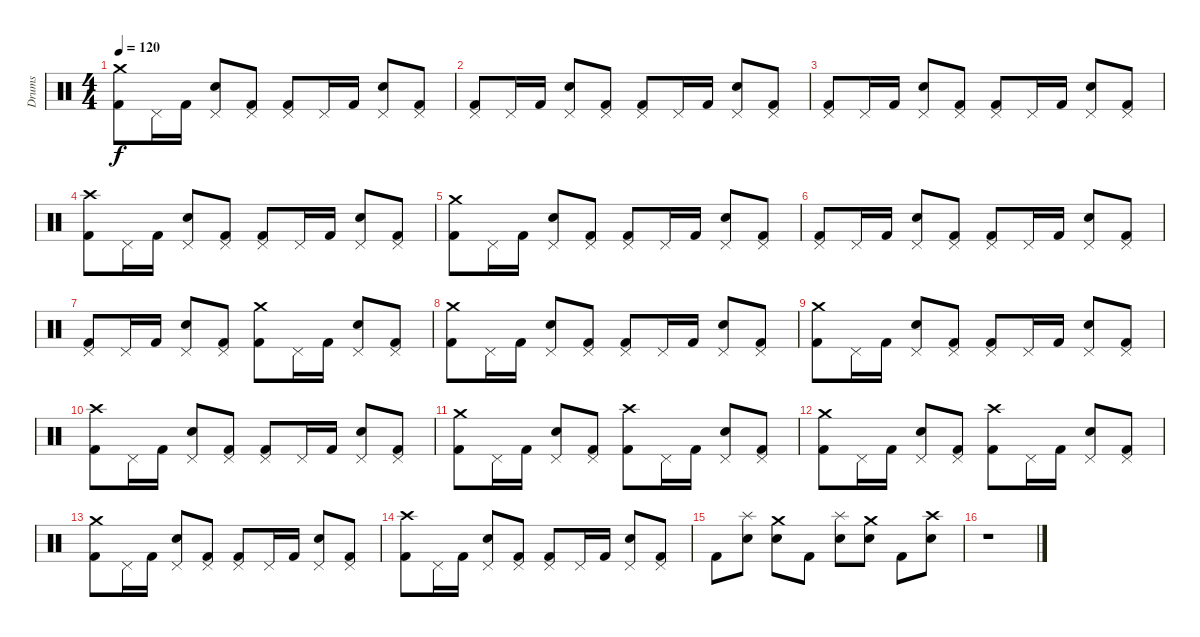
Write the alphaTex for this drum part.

\track ("Drums" "Drums") {instrument percussion}
\staff {score}
\articulation defaults
\ts (4 4)
\tempo 120
\clef neutral
\ks c
("Crash medium (hit)" "Kick (hit) 2").8{dy f} "Pedal Hi-Hat (hit)".16 "Kick (hit) 2".16 ("Pedal Hi-Hat (hit)" "Snare (hit) 2").8 ("Pedal Hi-Hat (hit)" "Kick (hit) 2").8 ("Pedal Hi-Hat (hit)" "Kick (hit) 2").8 "Pedal Hi-Hat (hit)".16 "Kick (hit) 2".16 ("Pedal Hi-Hat (hit)" "Snare (hit) 2").8 ("Pedal Hi-Hat (hit)" "Kick (hit) 2").8 |
("Pedal Hi-Hat (hit)" "Kick (hit) 2").8 "Pedal Hi-Hat (hit)".16 "Kick (hit) 2".16 ("Pedal Hi-Hat (hit)" "Snare (hit) 2").8 ("Pedal Hi-Hat (hit)" "Kick (hit) 2").8 ("Pedal Hi-Hat (hit)" "Kick (hit) 2").8 "Pedal Hi-Hat (hit)".16 "Kick (hit) 2".16 ("Pedal Hi-Hat (hit)" "Snare (hit) 2").8 ("Pedal Hi-Hat (hit)" "Kick (hit) 2").8 |
("Pedal Hi-Hat (hit)" "Kick (hit) 2").8 "Pedal Hi-Hat (hit)".16 "Kick (hit) 2".16 ("Pedal Hi-Hat (hit)" "Snare (hit) 2").8 ("Pedal Hi-Hat (hit)" "Kick (hit) 2").8 ("Pedal Hi-Hat (hit)" "Kick (hit) 2").8 "Pedal Hi-Hat (hit)".16 "Kick (hit) 2".16 ("Pedal Hi-Hat (hit)" "Snare (hit) 2").8 ("Pedal Hi-Hat (hit)" "Kick (hit) 2").8 |
("Crash high (hit)" "Kick (hit) 2").8 "Pedal Hi-Hat (hit)".16 "Kick (hit) 2".16 ("Pedal Hi-Hat (hit)" "Snare (hit) 2").8 ("Pedal Hi-Hat (hit)" "Kick (hit) 2").8 ("Pedal Hi-Hat (hit)" "Kick (hit) 2").8 "Pedal Hi-Hat (hit)".16 "Kick (hit) 2".16 ("Pedal Hi-Hat (hit)" "Snare (hit) 2").8 ("Pedal Hi-Hat (hit)" "Kick (hit) 2").8 |
("Crash medium (hit)" "Kick (hit) 2").8 "Pedal Hi-Hat (hit)".16 "Kick (hit) 2".16 ("Pedal Hi-Hat (hit)" "Snare (hit) 2").8 ("Pedal Hi-Hat (hit)" "Kick (hit) 2").8 ("Pedal Hi-Hat (hit)" "Kick (hit) 2").8 "Pedal Hi-Hat (hit)".16 "Kick (hit) 2".16 ("Pedal Hi-Hat (hit)" "Snare (hit) 2").8 ("Pedal Hi-Hat (hit)" "Kick (hit) 2").8 |
("Pedal Hi-Hat (hit)" "Kick (hit) 2").8 "Pedal Hi-Hat (hit)".16 "Kick (hit) 2".16 ("Pedal Hi-Hat (hit)" "Snare (hit) 2").8 ("Pedal Hi-Hat (hit)" "Kick (hit) 2").8 ("Pedal Hi-Hat (hit)" "Kick (hit) 2").8 "Pedal Hi-Hat (hit)".16 "Kick (hit) 2".16 ("Pedal Hi-Hat (hit)" "Snare (hit) 2").8 ("Pedal Hi-Hat (hit)" "Kick (hit) 2").8 |
("Pedal Hi-Hat (hit)" "Kick (hit) 2").8 "Pedal Hi-Hat (hit)".16 "Kick (hit) 2".16 ("Pedal Hi-Hat (hit)" "Snare (hit) 2").8 ("Pedal Hi-Hat (hit)" "Kick (hit) 2").8 ("Crash medium (hit)" "Kick (hit) 2").8 "Pedal Hi-Hat (hit)".16 "Kick (hit) 2".16 ("Pedal Hi-Hat (hit)" "Snare (hit) 2").8 ("Pedal Hi-Hat (hit)" "Kick (hit) 2").8 |
("Crash medium (hit)" "Kick (hit) 2").8 "Pedal Hi-Hat (hit)".16 "Kick (hit) 2".16 ("Pedal Hi-Hat (hit)" "Snare (hit) 2").8 ("Pedal Hi-Hat (hit)" "Kick (hit) 2").8 ("Pedal Hi-Hat (hit)" "Kick (hit) 2").8 "Pedal Hi-Hat (hit)".16 "Kick (hit) 2".16 ("Pedal Hi-Hat (hit)" "Snare (hit) 2").8 ("Pedal Hi-Hat (hit)" "Kick (hit) 2").8 |
("Crash medium (hit)" "Kick (hit) 2").8 "Pedal Hi-Hat (hit)".16 "Kick (hit) 2".16 ("Pedal Hi-Hat (hit)" "Snare (hit) 2").8 ("Pedal Hi-Hat (hit)" "Kick (hit) 2").8 ("Pedal Hi-Hat (hit)" "Kick (hit) 2").8 "Pedal Hi-Hat (hit)".16 "Kick (hit) 2".16 ("Pedal Hi-Hat (hit)" "Snare (hit) 2").8 ("Pedal Hi-Hat (hit)" "Kick (hit) 2").8 |
("Crash high (hit)" "Kick (hit) 2").8 "Pedal Hi-Hat (hit)".16 "Kick (hit) 2".16 ("Pedal Hi-Hat (hit)" "Snare (hit) 2").8 ("Pedal Hi-Hat (hit)" "Kick (hit) 2").8 ("Pedal Hi-Hat (hit)" "Kick (hit) 2").8 "Pedal Hi-Hat (hit)".16 "Kick (hit) 2".16 ("Pedal Hi-Hat (hit)" "Snare (hit) 2").8 ("Pedal Hi-Hat (hit)" "Kick (hit) 2").8 |
("Crash medium (hit)" "Kick (hit) 2").8 "Pedal Hi-Hat (hit)".16 "Kick (hit) 2".16 ("Pedal Hi-Hat (hit)" "Snare (hit) 2").8 ("Pedal Hi-Hat (hit)" "Kick (hit) 2").8 ("Crash high (hit)" "Kick (hit) 2").8 "Pedal Hi-Hat (hit)".16 "Kick (hit) 2".16 ("Pedal Hi-Hat (hit)" "Snare (hit) 2").8 ("Pedal Hi-Hat (hit)" "Kick (hit) 2").8 |
("Crash medium (hit)" "Kick (hit) 2").8 "Pedal Hi-Hat (hit)".16 "Kick (hit) 2".16 ("Pedal Hi-Hat (hit)" "Snare (hit) 2").8 ("Pedal Hi-Hat (hit)" "Kick (hit) 2").8 ("Crash high (hit)" "Kick (hit) 2").8 "Pedal Hi-Hat (hit)".16 "Kick (hit) 2".16 ("Pedal Hi-Hat (hit)" "Snare (hit) 2").8 ("Pedal Hi-Hat (hit)" "Kick (hit) 2").8 |
("Crash medium (hit)" "Kick (hit) 2").8 "Pedal Hi-Hat (hit)".16 "Kick (hit) 2".16 ("Pedal Hi-Hat (hit)" "Snare (hit) 2").8 ("Pedal Hi-Hat (hit)" "Kick (hit) 2").8 ("Pedal Hi-Hat (hit)" "Kick (hit) 2").8 "Pedal Hi-Hat (hit)".16 "Kick (hit) 2".16 ("Pedal Hi-Hat (hit)" "Snare (hit) 2").8 ("Pedal Hi-Hat (hit)" "Kick (hit) 2").8 |
("Crash high (hit)" "Kick (hit) 2").8 "Pedal Hi-Hat (hit)".16 "Kick (hit) 2".16 ("Pedal Hi-Hat (hit)" "Snare (hit) 2").8 ("Pedal Hi-Hat (hit)" "Kick (hit) 2").8 ("Pedal Hi-Hat (hit)" "Kick (hit) 2").8 "Pedal Hi-Hat (hit)".16 "Kick (hit) 2".16 ("Pedal Hi-Hat (hit)" "Snare (hit) 2").8 ("Pedal Hi-Hat (hit)" "Kick (hit) 2").8 |
"Kick (hit) 2".8 ("Splash (hit)" "Snare (hit) 2").8 ("Crash medium (hit)" "Snare (hit) 2").8 "Kick (hit) 2".8 ("Splash (hit)" "Snare (hit) 2").8 ("Crash medium (hit)" "Snare (hit) 2").8 "Kick (hit) 2".8 ("Crash high (hit)" "Snare (hit) 2").8 |
r.1
